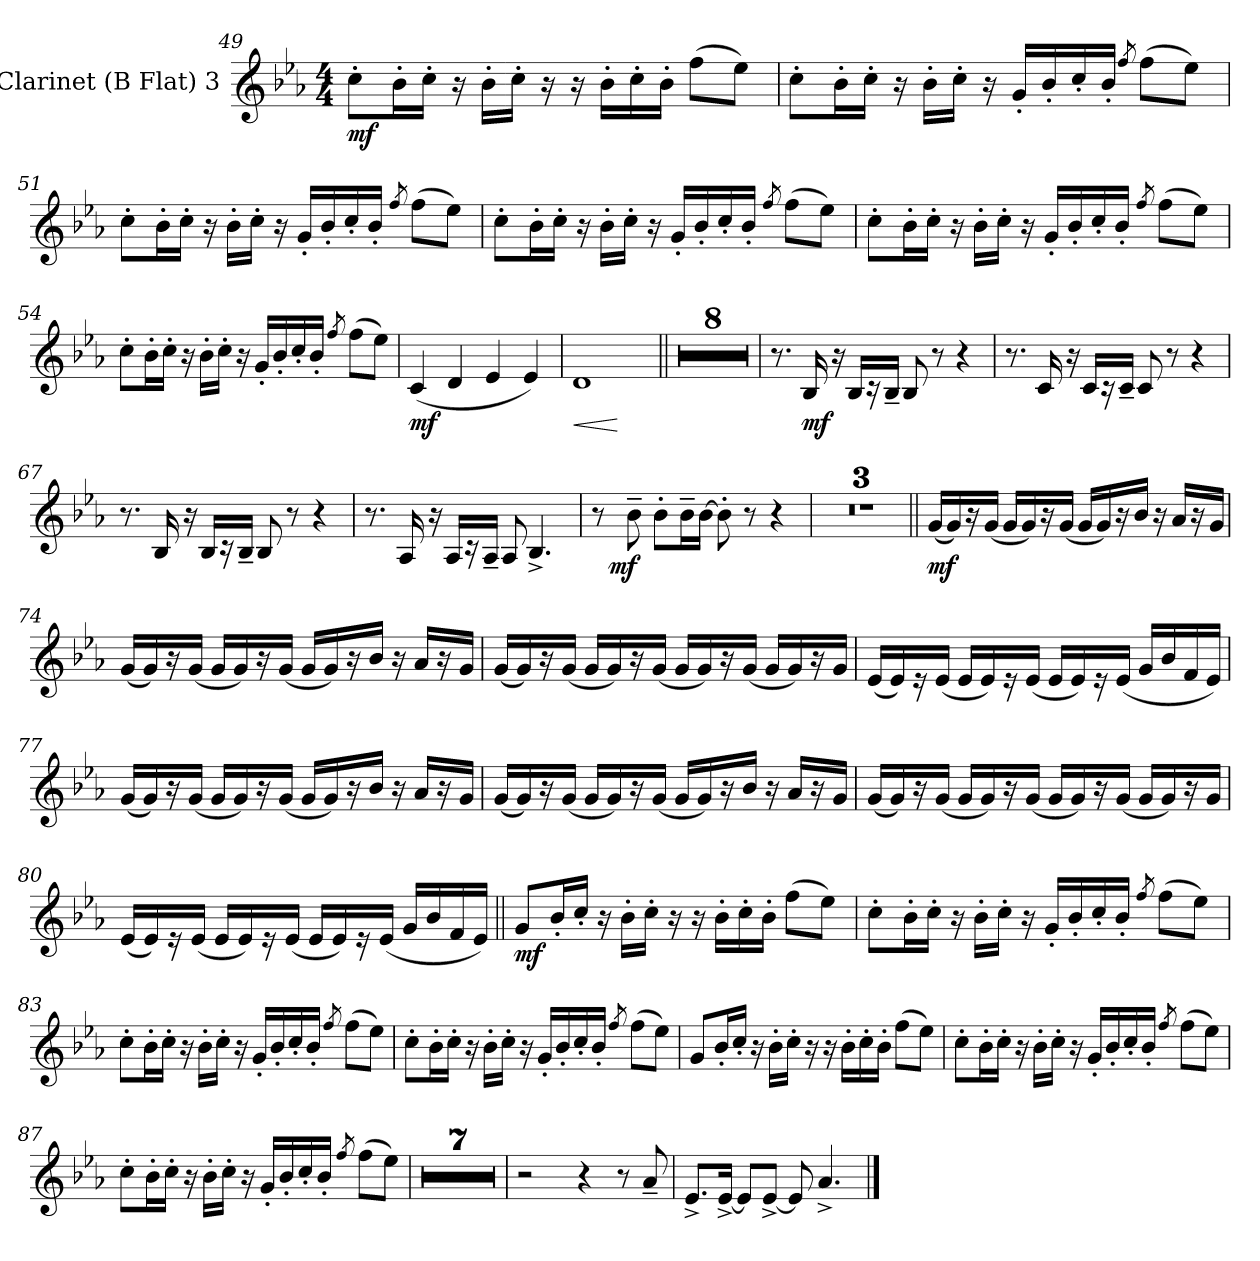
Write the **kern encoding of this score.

**kern	**dynam
*part1	*part1
*staff1	*staff1
*I"Clarinet (B Flat) 3	*
!!LO:LB:g=z
*clefG2	*
*ITrd1c2	*
*k[b-e-a-d-g-]	*
*b-:	*
*M4/4	*
=49	=49
!	!LO:DY:b
8b-'>\L	mf
16a-'>\L	.
16b-'>\JJ	.
16r	.
16a-'>\LL	.
16b-'>\JJ	.
16r	.
16r	.
16a-'>\LL	.
16b-'>\	.
16a-'>\JJ	.
(8ee-\L	.
8dd-\J)	.
=50	=50
8b-'>\L	.
16a-'>\L	.
16b-'>\JJ	.
16r	.
16a-'>\LL	.
16b-'>\JJ	.
16r	.
16f'</LL	.
16a-'</	.
16b-'</	.
16a-'</JJ	.
8qee-/	.
(8ee-\L	.
8dd-\J)	.
=51	=51
8b-'>\L	.
16a-'>\L	.
16b-'>\JJ	.
16r	.
16a-'>\LL	.
16b-'>\JJ	.
16r	.
16f'</LL	.
16a-'</	.
16b-'</	.
16a-'</JJ	.
8qee-/	.
(8ee-\L	.
8dd-\J)	.
!!LO:PB:g=z
=52	=52
8b-'>\L	.
16a-'>\L	.
16b-'>\JJ	.
16r	.
16a-'>\LL	.
16b-'>\JJ	.
16r	.
16f'</LL	.
16a-'</	.
16b-'</	.
16a-'</JJ	.
8qee-/	.
(8ee-\L	.
8dd-\J)	.
=53	=53
8b-'>\L	.
16a-'>\L	.
16b-'>\JJ	.
16r	.
16a-'>\LL	.
16b-'>\JJ	.
16r	.
16f'</LL	.
16a-'</	.
16b-'</	.
16a-'</JJ	.
8qee-/	.
(8ee-\L	.
8dd-\J)	.
!!LO:LB:g=z
=54	=54
8b-'>\L	.
16a-'>\L	.
16b-'>\JJ	.
16r	.
16a-'>\LL	.
16b-'>\JJ	.
16r	.
16f'</LL	.
16a-'</	.
16b-'</	.
16a-'</JJ	.
8qee-/	.
(8ee-\L	.
8dd-\J)	.
=55	=55
!	!LO:DY:b
(4B-/	mf
4c/	.
4d-/	.
4d-/)	.
=56	=56
!	!LO:HP:b
1c/	<
.	[
=57||	=57||
1r	.
=58	=58
1r	.
=59	=59
1r	.
=60	=60
1r	.
=61	=61
1r	.
=62	=62
1r	.
=63	=63
1r	.
=64	=64
1r	.
!!LO:LB:g=z
=65	=65
8.r	.
!	!LO:DY:b
16A-/	mf
16r	.
16A-/LL	.
16r	.
16A-~</JJ	.
8A-/	.
8r	.
4r	.
=66	=66
8.r	.
16B-/	.
16r	.
16B-/LL	.
16r	.
16B-~</JJ	.
8B-/	.
8r	.
4r	.
=67	=67
8.r	.
16A-/	.
16r	.
16A-/LL	.
16r	.
16A-~</JJ	.
8A-/	.
8r	.
4r	.
!!LO:LB:g=z
=68	=68
8.r	.
16G-/	.
16r	.
16G-/LL	.
16r	.
16G-~</JJ	.
8G-/	.
4.A-^</	.
=69	=69
*^	*
8r	16ryy	.
!	!	!LO:DY:b
.	2...ryy	mf
8a-~>\	.	.
8a-'>\L	.	.
16a-~>\L	.	.
[16a-\JJ	.	.
8a-'>\]	.	.
8r	.	.
4r	.	.
*v	*v	*
=70	=70
1r	.
=71	=71
1r	.
=72	=72
1r	.
!!LO:LB:g=z
=73||	=73||
!	!LO:DY:b
(16f/LL	mf
16f/)	.
16r	.
(16f/JJ	.
16f/LL	.
16f/)	.
16r	.
(16f/JJ	.
16f/LL	.
16f/)	.
16r	.
16a-/JJ	.
16r	.
16g-/LL	.
16r	.
16f/JJ	.
=74	=74
(16f/LL	.
16f/)	.
16r	.
(16f/JJ	.
16f/LL	.
16f/)	.
16r	.
(16f/JJ	.
16f/LL	.
16f/)	.
16r	.
16a-/JJ	.
16r	.
16g-/LL	.
16r	.
16f/JJ	.
!!LO:LB:g=z
=75	=75
(16f/LL	.
16f/)	.
16r	.
(16f/JJ	.
16f/LL	.
16f/)	.
16r	.
(16f/JJ	.
16f/LL	.
16f/)	.
16r	.
(16f/JJ	.
16f/LL	.
16f/)	.
16r	.
16f/JJ	.
=76	=76
(16d-/LL	.
16d-/)	.
16r	.
(16d-/JJ	.
16d-/LL	.
16d-/)	.
16r	.
(16d-/JJ	.
16d-/LL	.
16d-/)	.
16r	.
(16d-/JJ	.
16f/LL	.
16a-/	.
16e-/	.
16d-/JJ)	.
!!LO:LB:g=z
=77	=77
(16f/LL	.
16f/)	.
16r	.
(16f/JJ	.
16f/LL	.
16f/)	.
16r	.
(16f/JJ	.
16f/LL	.
16f/)	.
16r	.
16a-/JJ	.
16r	.
16g-/LL	.
16r	.
16f/JJ	.
=78	=78
(16f/LL	.
16f/)	.
16r	.
(16f/JJ	.
16f/LL	.
16f/)	.
16r	.
(16f/JJ	.
16f/LL	.
16f/)	.
16r	.
16a-/JJ	.
16r	.
16g-/LL	.
16r	.
16f/JJ	.
!!LO:LB:g=z
=79	=79
(16f/LL	.
16f/)	.
16r	.
(16f/JJ	.
16f/LL	.
16f/)	.
16r	.
(16f/JJ	.
16f/LL	.
16f/)	.
16r	.
(16f/JJ	.
16f/LL	.
16f/)	.
16r	.
16f/JJ	.
=80	=80
(16d-/LL	.
16d-/)	.
16r	.
(16d-/JJ	.
16d-/LL	.
16d-/)	.
16r	.
(16d-/JJ	.
16d-/LL	.
16d-/)	.
16r	.
(16d-/JJ	.
16f/LL	.
16a-/	.
16e-/	.
16d-/JJ)	.
!!LO:LB:g=z
=81||	=81||
!	!LO:DY:b
8f/L	mf
16a-'</L	.
16b-'</JJ	.
16r	.
16a-'>\LL	.
16b-'>\JJ	.
16r	.
16r	.
16a-'>\LL	.
16b-'>\	.
16a-'>\JJ	.
(8ee-\L	.
8dd-\J)	.
=82	=82
8b-'>\L	.
16a-'>\L	.
16b-'>\JJ	.
16r	.
16a-'>\LL	.
16b-'>\JJ	.
16r	.
16f'</LL	.
16a-'</	.
16b-'</	.
16a-'</JJ	.
8qee-/	.
(8ee-\L	.
8dd-\J)	.
=83	=83
8b-'>\L	.
16a-'>\L	.
16b-'>\JJ	.
16r	.
16a-'>\LL	.
16b-'>\JJ	.
16r	.
16f'</LL	.
16a-'</	.
16b-'</	.
16a-'</JJ	.
8qee-/	.
(8ee-\L	.
8dd-\J)	.
!!LO:PB:g=z
=84	=84
8b-'>\L	.
16a-'>\L	.
16b-'>\JJ	.
16r	.
16a-'>\LL	.
16b-'>\JJ	.
16r	.
16f'</LL	.
16a-'</	.
16b-'</	.
16a-'</JJ	.
8qee-/	.
(8ee-\L	.
8dd-\J)	.
=85	=85
8f/L	.
16a-'</L	.
16b-'</JJ	.
16r	.
16a-'>\LL	.
16b-'>\JJ	.
16r	.
16r	.
16a-'>\LL	.
16b-'>\	.
16a-'>\JJ	.
(8ee-\L	.
8dd-\J)	.
=86	=86
8b-'>\L	.
16a-'>\L	.
16b-'>\JJ	.
16r	.
16a-'>\LL	.
16b-'>\JJ	.
16r	.
16f'</LL	.
16a-'</	.
16b-'</	.
16a-'</JJ	.
8qee-/	.
(8ee-\L	.
8dd-\J)	.
!!LO:LB:g=z
=87	=87
8b-'>\L	.
16a-'>\L	.
16b-'>\JJ	.
16r	.
16a-'>\LL	.
16b-'>\JJ	.
16r	.
16f'</LL	.
16a-'</	.
16b-'</	.
16a-'</JJ	.
8qee-/	.
(8ee-\L	.
8dd-\J)	.
=88	=88
1r	.
=89	=89
1r	.
=90	=90
1r	.
=91	=91
1r	.
=92	=92
1r	.
=93	=93
1r	.
=94	=94
1r	.
=95	=95
2r	.
4r	.
8r	.
8g-~</	.
=96	=96
8.d-^</L	.
[16d-^</Jk	.
8d-/L]	.
[8d-^</J	.
8d-/]	.
4.g-^</	.
==	==
*-	*-
